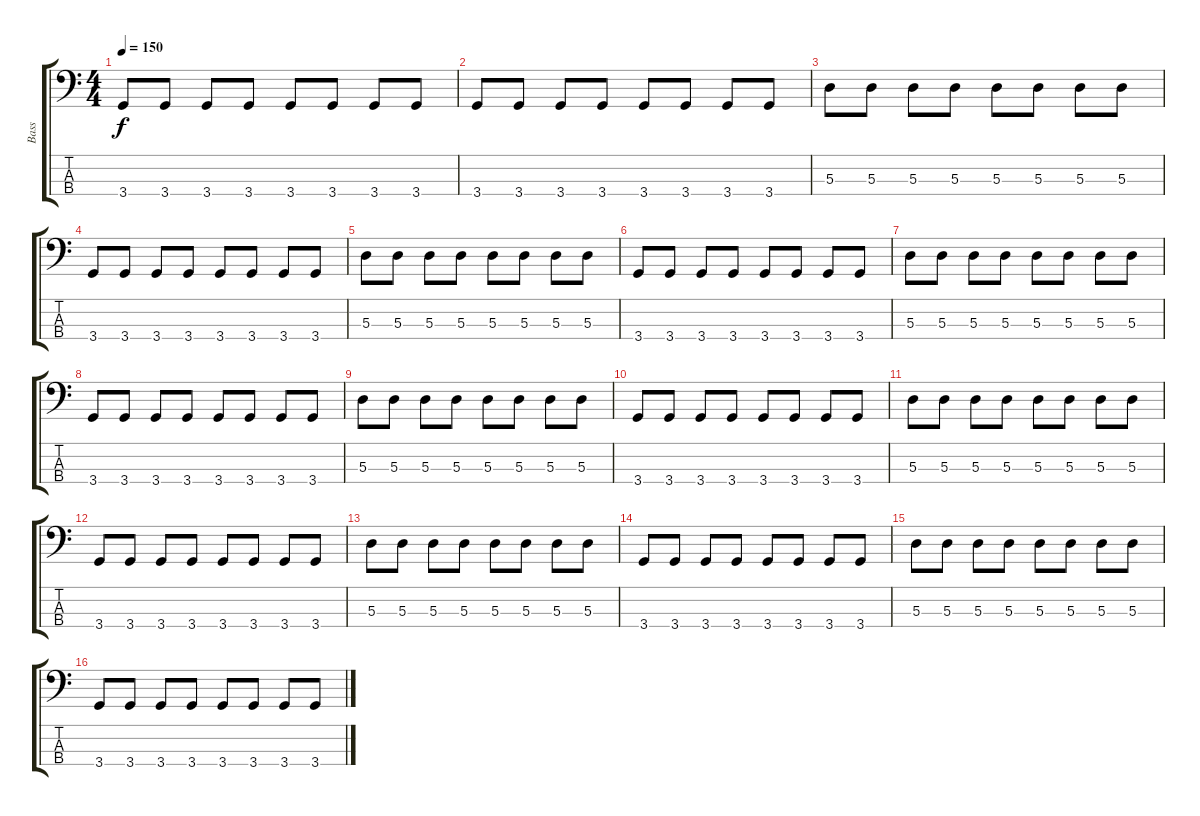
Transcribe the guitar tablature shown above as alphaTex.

\track ("Bass" "Bass") {instrument electricbassfinger}
\staff {score tabs}
\tuning (G2 D2 A1 E1) {hide}
\ts (4 4)
\tempo 150
\clef f4
\ks c
3.4.8{dy f} 3.4.8 3.4.8 3.4.8 3.4.8 3.4.8 3.4.8 3.4.8 |
3.4.8 3.4.8 3.4.8 3.4.8 3.4.8 3.4.8 3.4.8 3.4.8 |
5.3.8 5.3.8 5.3.8 5.3.8 5.3.8 5.3.8 5.3.8 5.3.8 |
3.4.8 3.4.8 3.4.8 3.4.8 3.4.8 3.4.8 3.4.8 3.4.8 |
5.3.8 5.3.8 5.3.8 5.3.8 5.3.8 5.3.8 5.3.8 5.3.8 |
3.4.8 3.4.8 3.4.8 3.4.8 3.4.8 3.4.8 3.4.8 3.4.8 |
5.3.8 5.3.8 5.3.8 5.3.8 5.3.8 5.3.8 5.3.8 5.3.8 |
3.4.8 3.4.8 3.4.8 3.4.8 3.4.8 3.4.8 3.4.8 3.4.8 |
5.3.8 5.3.8 5.3.8 5.3.8 5.3.8 5.3.8 5.3.8 5.3.8 |
3.4.8 3.4.8 3.4.8 3.4.8 3.4.8 3.4.8 3.4.8 3.4.8 |
5.3.8 5.3.8 5.3.8 5.3.8 5.3.8 5.3.8 5.3.8 5.3.8 |
3.4.8 3.4.8 3.4.8 3.4.8 3.4.8 3.4.8 3.4.8 3.4.8 |
5.3.8 5.3.8 5.3.8 5.3.8 5.3.8 5.3.8 5.3.8 5.3.8 |
3.4.8 3.4.8 3.4.8 3.4.8 3.4.8 3.4.8 3.4.8 3.4.8 |
5.3.8 5.3.8 5.3.8 5.3.8 5.3.8 5.3.8 5.3.8 5.3.8 |
3.4.8 3.4.8 3.4.8 3.4.8 3.4.8 3.4.8 3.4.8 3.4.8
